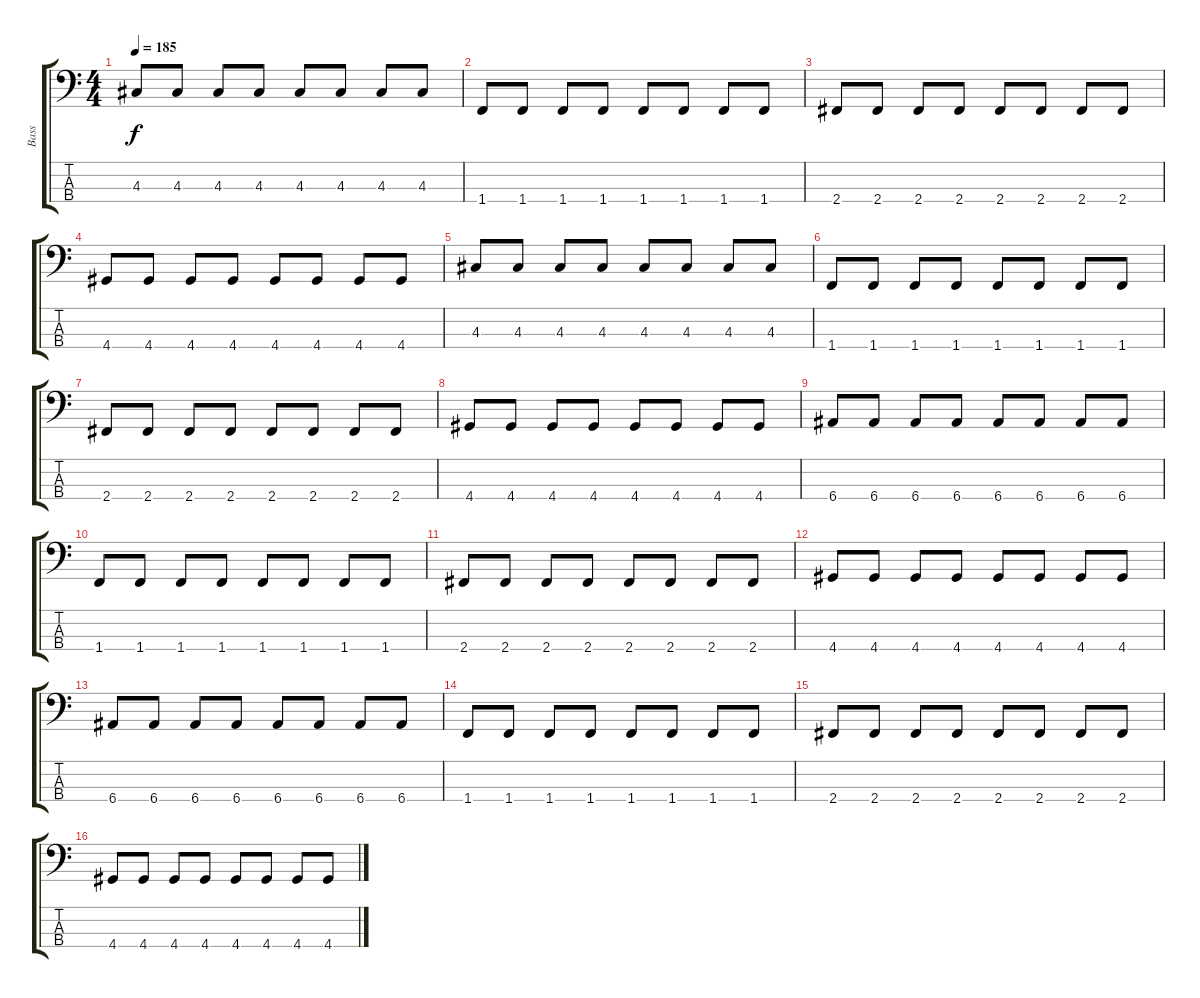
\track ("Bass" "Bass") {instrument synthbass1}
\staff {score tabs}
\tuning (G2 D2 A1 E1) {hide}
\ts (4 4)
\tempo 185
\clef f4
\ks c
4.3.8{dy f} 4.3.8 4.3.8 4.3.8 4.3.8 4.3.8 4.3.8 4.3.8 |
1.4.8 1.4.8 1.4.8 1.4.8 1.4.8 1.4.8 1.4.8 1.4.8 |
2.4.8 2.4.8 2.4.8 2.4.8 2.4.8 2.4.8 2.4.8 2.4.8 |
4.4.8 4.4.8 4.4.8 4.4.8 4.4.8 4.4.8 4.4.8 4.4.8 |
4.3.8 4.3.8 4.3.8 4.3.8 4.3.8 4.3.8 4.3.8 4.3.8 |
1.4.8 1.4.8 1.4.8 1.4.8 1.4.8 1.4.8 1.4.8 1.4.8 |
2.4.8 2.4.8 2.4.8 2.4.8 2.4.8 2.4.8 2.4.8 2.4.8 |
4.4.8 4.4.8 4.4.8 4.4.8 4.4.8 4.4.8 4.4.8 4.4.8 |
6.4.8 6.4.8 6.4.8 6.4.8 6.4.8 6.4.8 6.4.8 6.4.8 |
1.4.8 1.4.8 1.4.8 1.4.8 1.4.8 1.4.8 1.4.8 1.4.8 |
2.4.8 2.4.8 2.4.8 2.4.8 2.4.8 2.4.8 2.4.8 2.4.8 |
4.4.8 4.4.8 4.4.8 4.4.8 4.4.8 4.4.8 4.4.8 4.4.8 |
6.4.8 6.4.8 6.4.8 6.4.8 6.4.8 6.4.8 6.4.8 6.4.8 |
1.4.8 1.4.8 1.4.8 1.4.8 1.4.8 1.4.8 1.4.8 1.4.8 |
2.4.8 2.4.8 2.4.8 2.4.8 2.4.8 2.4.8 2.4.8 2.4.8 |
4.4.8 4.4.8 4.4.8 4.4.8 4.4.8 4.4.8 4.4.8 4.4.8
